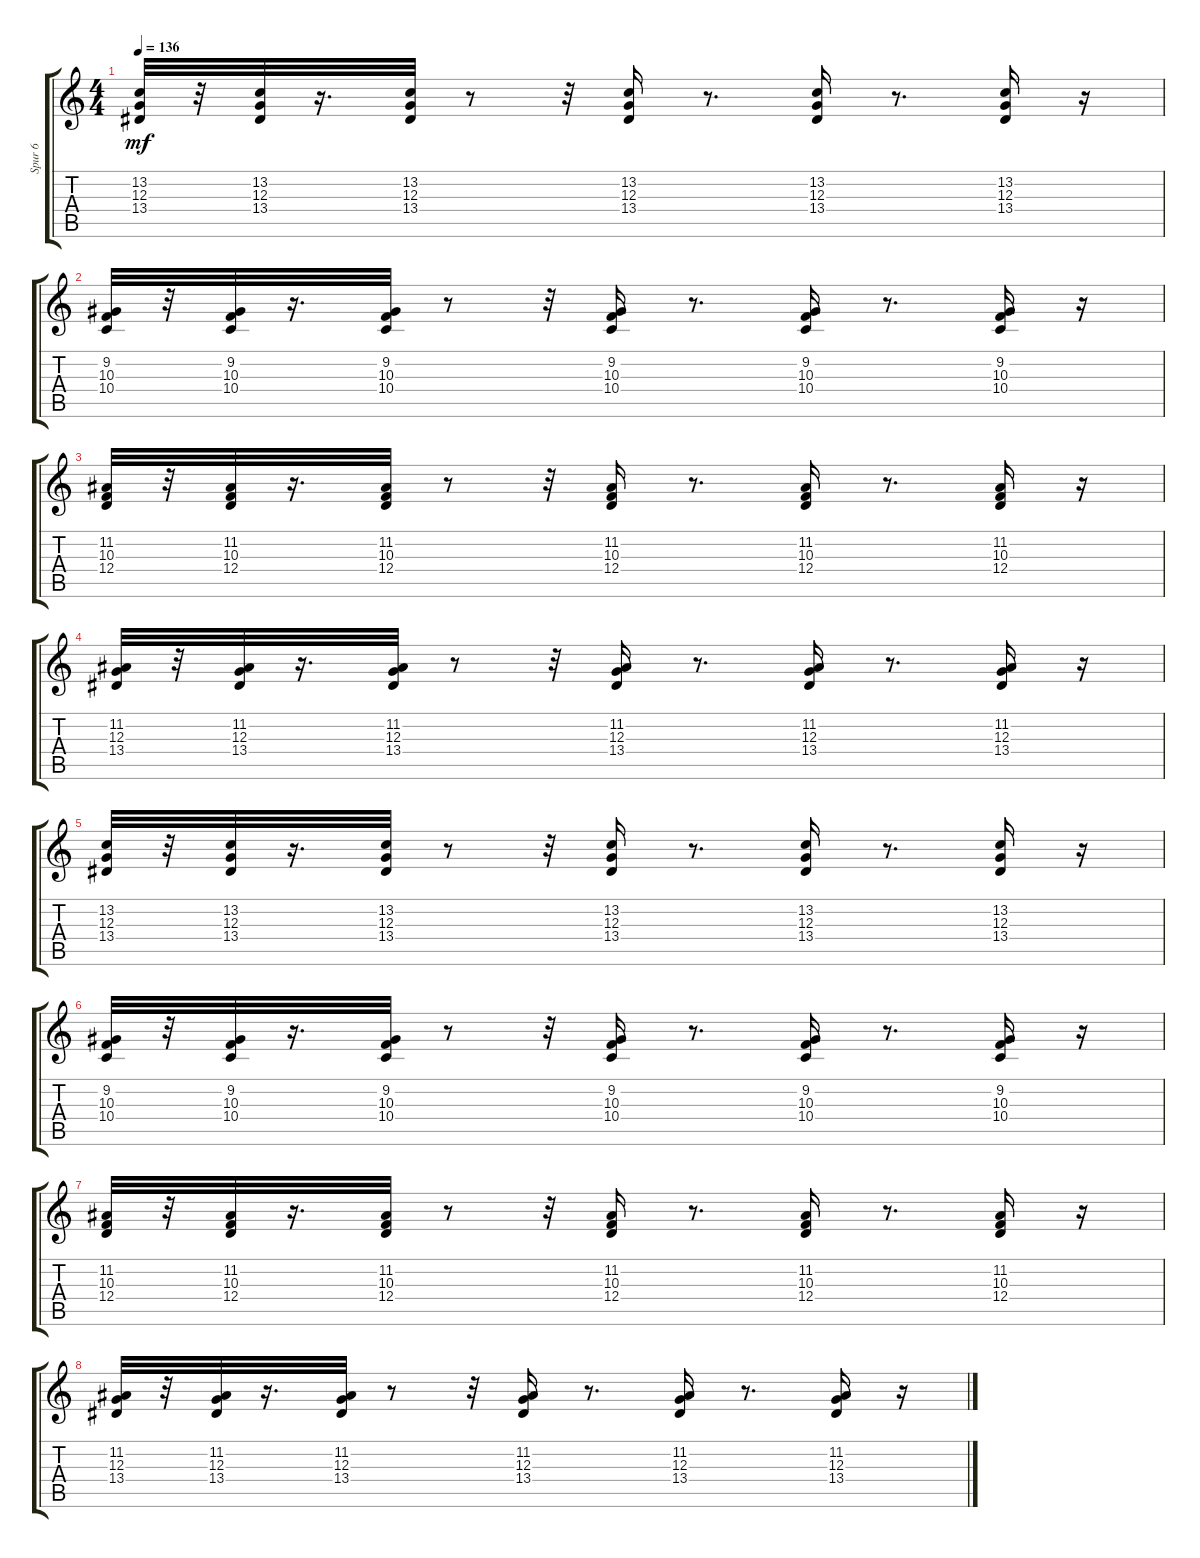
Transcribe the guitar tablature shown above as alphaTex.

\track ("Spur 6" "Spur 6") {instrument shamisen}
\staff {score tabs}
\tuning (E4 B3 G3 D3 A2 E2) {hide}
\ts (4 4)
\tempo 136
\clef g2
\ks c
(13.2 12.3 13.4).32{dy mf} r.32 (13.2 12.3 13.4).32 r.16{d} (13.2 12.3 13.4).32 r.8 r.32 (13.2 12.3 13.4).16 r.8{d} (13.2 12.3 13.4).16 r.8{d} (13.2 12.3 13.4).16 r.16 |
(9.2 10.3 10.4).32 r.32 (9.2 10.3 10.4).32 r.16{d} (9.2 10.3 10.4).32 r.8 r.32 (9.2 10.3 10.4).16 r.8{d} (9.2 10.3 10.4).16 r.8{d} (9.2 10.3 10.4).16 r.16 |
(11.2 10.3 12.4).32 r.32 (11.2 10.3 12.4).32 r.16{d} (11.2 10.3 12.4).32 r.8 r.32 (11.2 10.3 12.4).16 r.8{d} (11.2 10.3 12.4).16 r.8{d} (11.2 10.3 12.4).16 r.16 |
(11.2 12.3 13.4).32 r.32 (11.2 12.3 13.4).32 r.16{d} (11.2 12.3 13.4).32 r.8 r.32 (11.2 12.3 13.4).16 r.8{d} (11.2 12.3 13.4).16 r.8{d} (11.2 12.3 13.4).16 r.16 |
(13.2 12.3 13.4).32 r.32 (13.2 12.3 13.4).32 r.16{d} (13.2 12.3 13.4).32 r.8 r.32 (13.2 12.3 13.4).16 r.8{d} (13.2 12.3 13.4).16 r.8{d} (13.2 12.3 13.4).16 r.16 |
(9.2 10.3 10.4).32 r.32 (9.2 10.3 10.4).32 r.16{d} (9.2 10.3 10.4).32 r.8 r.32 (9.2 10.3 10.4).16 r.8{d} (9.2 10.3 10.4).16 r.8{d} (9.2 10.3 10.4).16 r.16 |
(11.2 10.3 12.4).32 r.32 (11.2 10.3 12.4).32 r.16{d} (11.2 10.3 12.4).32 r.8 r.32 (11.2 10.3 12.4).16 r.8{d} (11.2 10.3 12.4).16 r.8{d} (11.2 10.3 12.4).16 r.16 |
(11.2 12.3 13.4).32 r.32 (11.2 12.3 13.4).32 r.16{d} (11.2 12.3 13.4).32 r.8 r.32 (11.2 12.3 13.4).16 r.8{d} (11.2 12.3 13.4).16 r.8{d} (11.2 12.3 13.4).16 r.16
